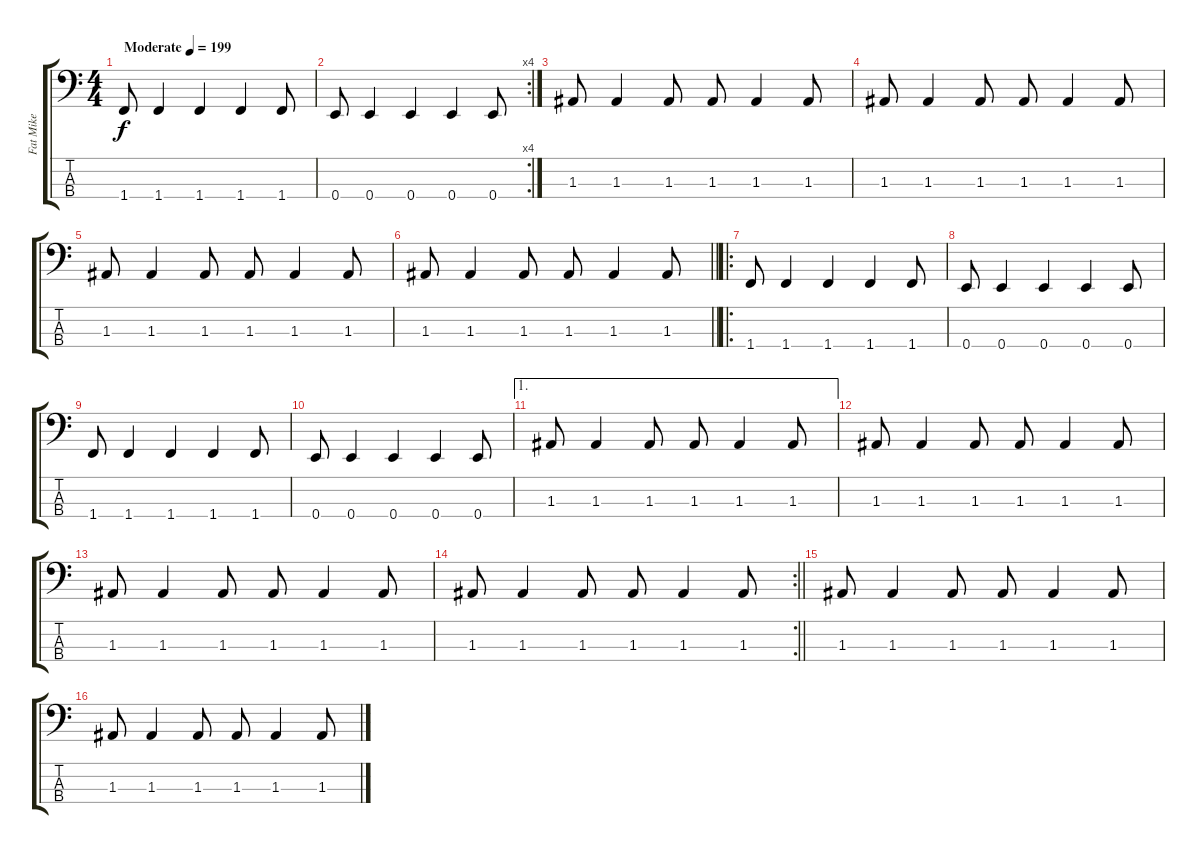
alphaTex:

\track ("Fat Mike" "Fat Mike") {instrument electricbasspick}
\staff {score tabs}
\tuning (G2 D2 A1 E1) {hide}
\ts (4 4)
\tempo (199 "Moderate")
\clef f4
\ks c
1.4.8{dy f instrument electricbasspick} 1.4.4 1.4.4 1.4.4 1.4.8 |
\rc 4
0.4.8 0.4.4 0.4.4 0.4.4 0.4.8 |
1.3.8 1.3.4 1.3.8 1.3.8 1.3.4 1.3.8 |
1.3.8 1.3.4 1.3.8 1.3.8 1.3.4 1.3.8 |
1.3.8 1.3.4 1.3.8 1.3.8 1.3.4 1.3.8 |
\barLineRight lightlight
1.3.8 1.3.4 1.3.8 1.3.8 1.3.4 1.3.8 |
\ro
\section ("" "")
1.4.8 1.4.4 1.4.4 1.4.4 1.4.8 |
0.4.8 0.4.4 0.4.4 0.4.4 0.4.8 |
1.4.8 1.4.4 1.4.4 1.4.4 1.4.8 |
0.4.8 0.4.4 0.4.4 0.4.4 0.4.8 |
\ae 1
1.3.8 1.3.4 1.3.8 1.3.8 1.3.4 1.3.8 |
1.3.8 1.3.4 1.3.8 1.3.8 1.3.4 1.3.8 |
1.3.8 1.3.4 1.3.8 1.3.8 1.3.4 1.3.8 |
\rc 2
\barLineRight lightlight
1.3.8 1.3.4 1.3.8 1.3.8 1.3.4 1.3.8 |
\section ("" "")
1.3.8 1.3.4 1.3.8 1.3.8 1.3.4 1.3.8 |
1.3.8 1.3.4 1.3.8 1.3.8 1.3.4 1.3.8
